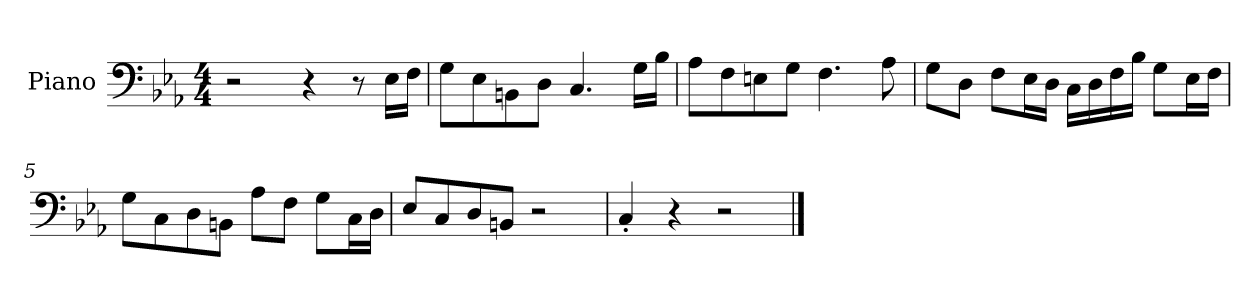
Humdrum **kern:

**kern
*part1
*staff1
*I"Piano
*I'Pno.
*clefF4
*k[b-e-a-]
*M4/4
*MM120
=1
2r
4r
8r
16E-\LL
16F\JJ
=2
8G\L
8E-\
8BBn\
8D\J
4.C/
16G\LL
16B-\JJ
=3
8A-\L
8F\
8En\
8G\J
4.F\
8A-\
=4
8G\L
8D\J
8F\L
16E-\L
16D\JJ
16C\LL
16D\
16F\
16B-\JJ
8G\L
16E-\L
16F\JJ
=5
8G\L
8C\
8D\
8BBn\J
8A-\L
8F\J
8G\L
16C\L
16D\JJ
!!LO:LB:g=z
=6
8E-/L
8C/
8D/
8BBn/J
2r
=7
4C'/
4r
2r
==
*-
